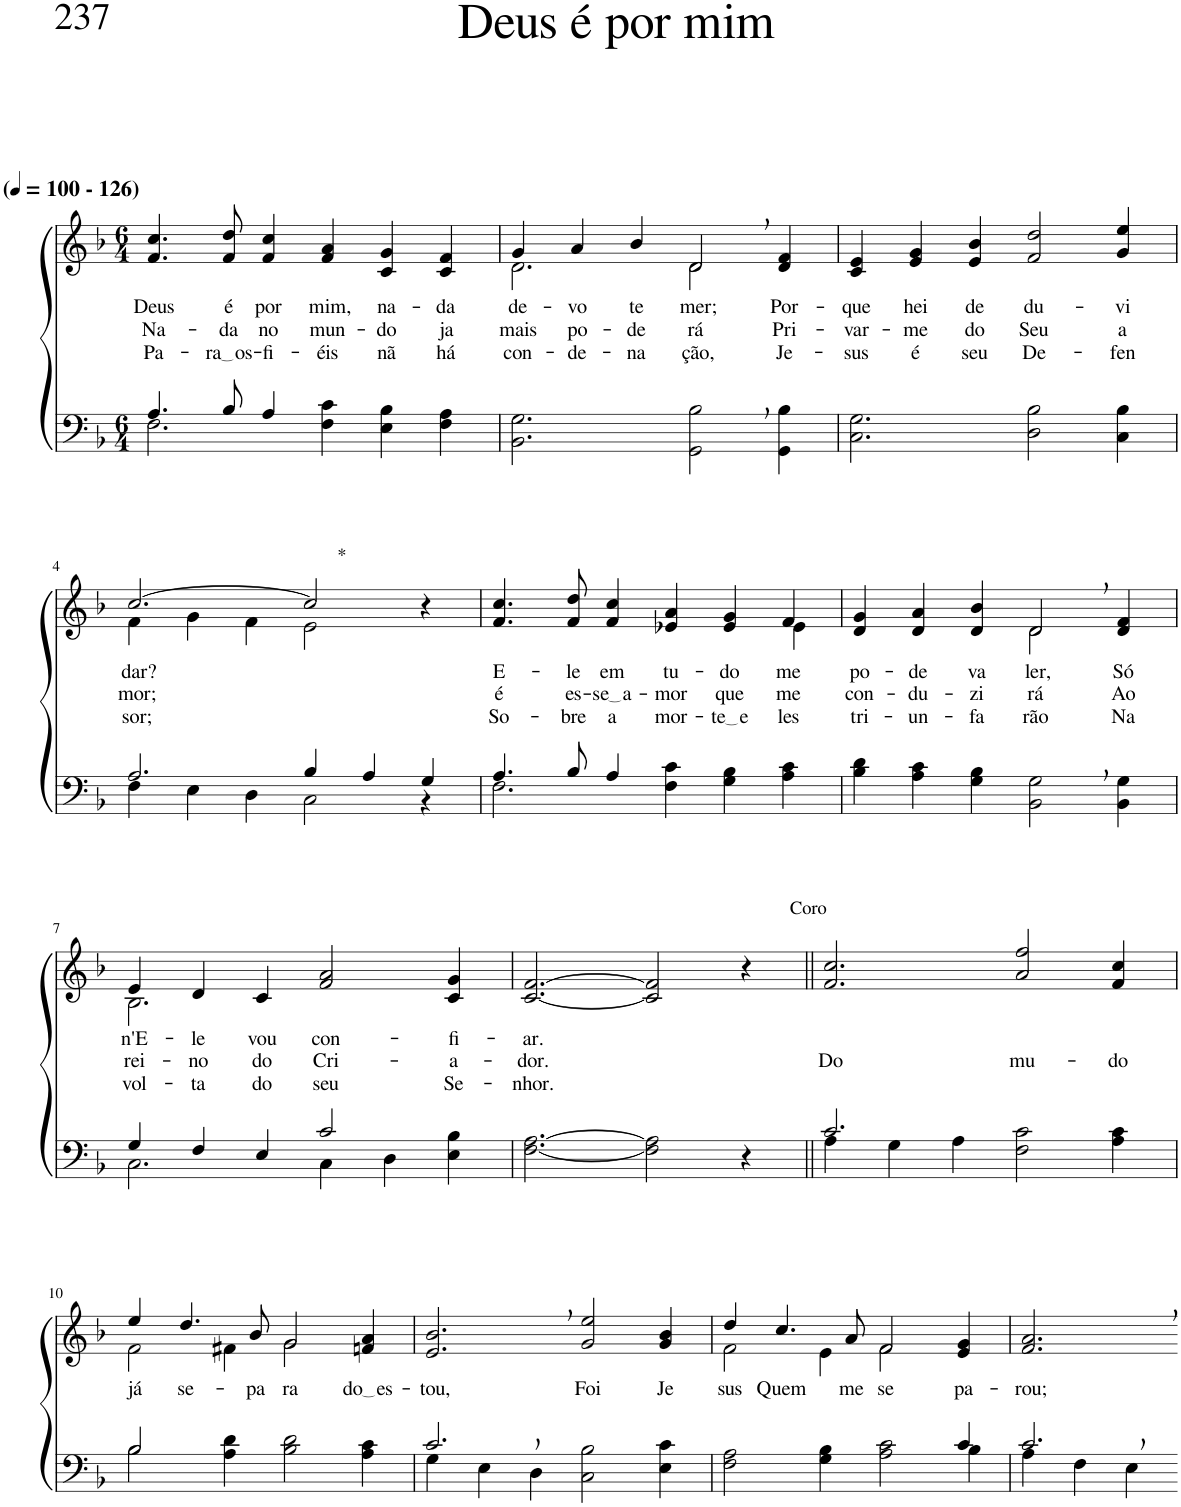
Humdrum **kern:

**kern	**kern	**text	**text	**text
*part2	*part1	*part1	*part1	*part1
*staff2	*staff1	*staff1	*staff1	*staff1
*I"Parte III e IV	*I"Parte I e II	*	*	*
*clefF4	*clefG2	*	*	*
*Trd1c2	*Trd1c2	*	*	*
*k[b-]	*k[b-]	*	*	*
*M6/4	*M6/4	*	*	*
*MM100	*MM100	*	*	*
=1	=1	=1	=1	=1
*^	*	*	*	*
!	!	!LO:TX:a:B:t=(	!	!	!
!	!	!LO:TX:a:B:t=- 126)	!	!	!
!	!	!	!LO:LY:b	!LO:LY:b	!LO:LY:b
4.A/	2.F\	4.f/ 4.cc/	Deus	Na-	Pa-
!	!	!	!LO:LY:b	!LO:LY:b	!LO:LY:b
8B-/	.	8f/ 8dd/	é	-da	ra os
!	!	!	!LO:LY:b	!LO:LY:b	!LO:LY:b
4A/	.	4f/ 4cc/	por	no	-fi-
!	!	!	!LO:LY:b	!LO:LY:b	!LO:LY:b
4F\ 4c\	2.ryy	4f/ 4a/	mim,	mun-	-éis
!	!	!	!LO:LY:b	!LO:LY:b	!LO:LY:b
4E\ 4B-\	.	4c/ 4g/	na-	-do	nã
!	!	!	!LO:LY:b	!LO:LY:b	!LO:LY:b
4F\ 4A\	.	4c/ 4f/	-da	ja-	há
*v	*v	*	*	*	*
=2	=2	=2	=2	=2
*	*^	*	*	*
!	!	!	!LO:LY:b	!LO:LY:b	!LO:LY:b
2.BB-\ 2.G\	4g/	2.d\	de-	-mais	con-
!	!	!	!LO:LY:b	!LO:LY:b	!LO:LY:b
.	4a/	.	-vo	po-	-de-
!	!	!	!LO:LY:b	!LO:LY:b	!LO:LY:b
.	4b-/	.	te-	-de-	-na-
!	!	!	!LO:LY:b	!LO:LY:b	!LO:LY:b
2GG\, 2B-\,	2d,/	2d\	-mer;	-rá	-ção,
!	!	!	!LO:LY:b	!LO:LY:b	!LO:LY:b
4GG\ 4B-\	4d/ 4f/	4ryy	Por-	Pri-	Je-
=3	=3	=3	=3	=3	=3
!	!	!	!LO:LY:b	!LO:LY:b	!LO:LY:b
*	*v	*v	*	*	*
2.C\ 2.G\	4c/ 4e/	-que	-var-	-sus
!	!	!LO:LY:b	!LO:LY:b	!LO:LY:b
.	4e/ 4g/	hei	-me	é
!	!	!LO:LY:b	!LO:LY:b	!LO:LY:b
.	4e/ 4b-/	de	do	seu
!	!	!LO:LY:b	!LO:LY:b	!LO:LY:b
2D\ 2B-\	2f/ 2dd/	du-	Seu	De-
!	!	!LO:LY:b	!LO:LY:b	!LO:LY:b
4C\ 4B-\	4g/ 4ee/	-vi-	a-	-fen-
!!LO:LB:g=z
=4	=4	=4	=4	=4
*^	*^	*	*	*
!	!	!	!	!LO:LY:b	!LO:LY:b	!LO:LY:b
2.A/	4F\	[2.cc/	4f\	-dar?	-mor;	-sor;
.	4E\	.	4g\	.	.	.
.	4D\	.	4f\	.	.	.
!	!	!LO:TX:a:t=*	!	!	!	!
4B-/	2C\	2cc/]	2e\	.	.	.
4A/	.	.	.	.	.	.
4G/	4r	4r	4ryy	.	.	.
=5	=5	=5	=5	=5	=5	=5
!	!	!	!	!LO:LY:b	!LO:LY:b	!LO:LY:b
4.A/	2.F\	4.f/ 4.cc/	4ryy	E-	é	So-
!	!	!	!	!LO:LY:b	!LO:LY:b	!LO:LY:b
*	*	*v	*v	*	*	*
8B-/	.	8f/ 8dd/	-le	es-	-bre
!	!	!	!LO:LY:b	!LO:LY:b	!LO:LY:b
4A/	.	4f/ 4cc/	em	se a	a
!	!	!	!LO:LY:b	!LO:LY:b	!LO:LY:b
2.ryy	4F\ 4c\	4e-X/ 4a/	tu-	-mor	mor-
!	!	!	!LO:LY:b	!LO:LY:b	!LO:LY:b
.	4G\ 4B-\	4e-/ 4g/	-do	que	te e
*	*	*^	*	*	*
!	!	!	!	!LO:LY:b	!LO:LY:b	!LO:LY:b
.	4A\ 4c\	4f/	4e-\	me	me	-les
=6	=6	=6	=6	=6	=6	=6
!	!	!	!	!LO:LY:b	!LO:LY:b	!LO:LY:b
*v	*v	*	*	*	*	*
4B-\ 4d\	4d/ 4g/	2.ryy	po-	con-	tri-
!	!	!	!LO:LY:b	!LO:LY:b	!LO:LY:b
4A\ 4c\	4d/ 4a/	.	-de	-du-	-un-
!	!	!	!LO:LY:b	!LO:LY:b	!LO:LY:b
4G\ 4B-\	4d/ 4b-/	.	va-	-zi-	-fa-
!	!	!	!LO:LY:b	!LO:LY:b	!LO:LY:b
2BB-\, 2G\,	2d,/	2d\	-ler,	-rá	-rão
!	!	!	!LO:LY:b	!LO:LY:b	!LO:LY:b
4BB-\ 4G\	4d/ 4f/	4ryy	Só	Ao	Na
!!LO:LB:g=z	!!
=7	=7	=7	=7	=7	=7
*^	*	*	*	*	*
!	!	!	!	!LO:LY:b	!LO:LY:b	!LO:LY:b
4G/	2.C\	4e/	2.B-\	n'E-	rei-	vol-
!	!	!	!	!LO:LY:b	!LO:LY:b	!LO:LY:b
4F/	.	4d/	.	-le	-no	ta
!	!	!	!	!LO:LY:b	!LO:LY:b	!LO:LY:b
4E/	.	4c/	.	vou	do	do
!	!	!	!	!LO:LY:b	!LO:LY:b	!LO:LY:b
2c/	4C\	2f/ 2a/	2.ryy	con-	Cri-	seu
.	4D\	.	.	.	.	.
!	!	!	!	!LO:LY:b	!LO:LY:b	!LO:LY:b
4ryy	4E\ 4B-\	4c/ 4g/	.	-fi-	-a-	Se-
*	*	*v	*v	*	*	*
=8	=8	=8	=8	=8	=8
!	!	!	!LO:LY:b	!LO:LY:b	!LO:LY:b
*v	*v	*	*	*	*
[2.F\ [2.A\	[2.c/ [2.f/	-ar.	-dor.	-nhor.
2F\] 2A\]	2c/] 2f/]	.	.	.
!	!LO:TX:a:t=Coro	!	!	!
4r	4r	.	.	.
=9||	=9||	=9||	=9||	=9||
*^	*	*	*	*
!	!	!	!	!LO:LY:b	!
2.c/	4A\	2.f/ 2.cc/	.	Do	.
.	4G\	.	.	.	.
.	4A\	.	.	.	.
!	!	!	!	!LO:LY:b	!
2.ryy	2F\ 2c\	2a/ 2ff/	.	mu-	.
!	!	!	!	!LO:LY:b	!
.	4A\ 4c\	4f/ 4cc/	.	-do	.
!!LO:LB:g=z
=10	=10	=10	=10	=10	=10
*	*	*^	*	*	*
!	!	!	!	!LO:LY:b	!	!
2B-\	2B-/	4ee/	2f\	já	.	.
!	!	!	!	!LO:LY:b	!	!
.	.	4.dd/	.	se-	.	.
4A\ 4d\	1ryy	.	4f#X\	.	.	.
!	!	!	!	!LO:LY:b	!	!
.	.	8b-/	.	-pa-	.	.
!	!	!	!	!LO:LY:b	!	!
2B-\ 2d\	.	2g/	2g\	-ra-	.	.
!	!	!	!	!LO:LY:b	!	!
4A\ 4c\	.	4fn/ 4a/	4ryy	do es	.	.
=11	=11	=11	=11	=11	=11	=11
!	!	!	!	!LO:LY:b	!	!
*	*	*v	*v	*	*	*
2.c,/	4G\	2.e/, 2.b-/,	-tou,	.	.
.	4E\	.	.	.	.
.	4D\	.	.	.	.
!	!	!	!LO:LY:b	!	!
4ryy	2C\ 2B-\	2g/ 2ee/	Foi	.	.
2ryy	.	.	.	.	.
!	!	!	!LO:LY:b	!	!
.	4E\ 4c\	4g/ 4b-/	Je-	.	.
=12	=12	=12	=12	=12	=12
*	*	*^	*	*	*
!	!	!	!	!LO:LY:b	!	!
1ryy	2F\ 2A\	4dd/	2f\	sus	.	.
!	!	!	!	!LO:LY:b	!	!
.	.	4.cc/	.	Quem	.	.
.	4G\ 4B-\	.	4e\	.	.	.
!	!	!	!	!LO:LY:b	!	!
.	.	8a/	.	me	.	.
!	!	!	!	!LO:LY:b	!	!
.	2A\ 2c\	2f/	2f\	se-	.	.
4ryy	.	.	.	.	.	.
!	!	!	!	!LO:LY:b	!	!
4c/	4B-\	4e/ 4g/	4ryy	pa-	.	.
=13	=13	=13	=13	=13	=13	=13
!	!	!	!	!LO:LY:b	!	!
*	*	*v	*v	*	*	*
2.c,/	4A\	2.f/, 2.a/,	-rou;	.	.
.	4F\	.	.	.	.
.	4E\	.	.	.	.
*v	*v	*	*	*	*
=-	=-	=-	=-	=-
*-	*-	*-	*-	*-
